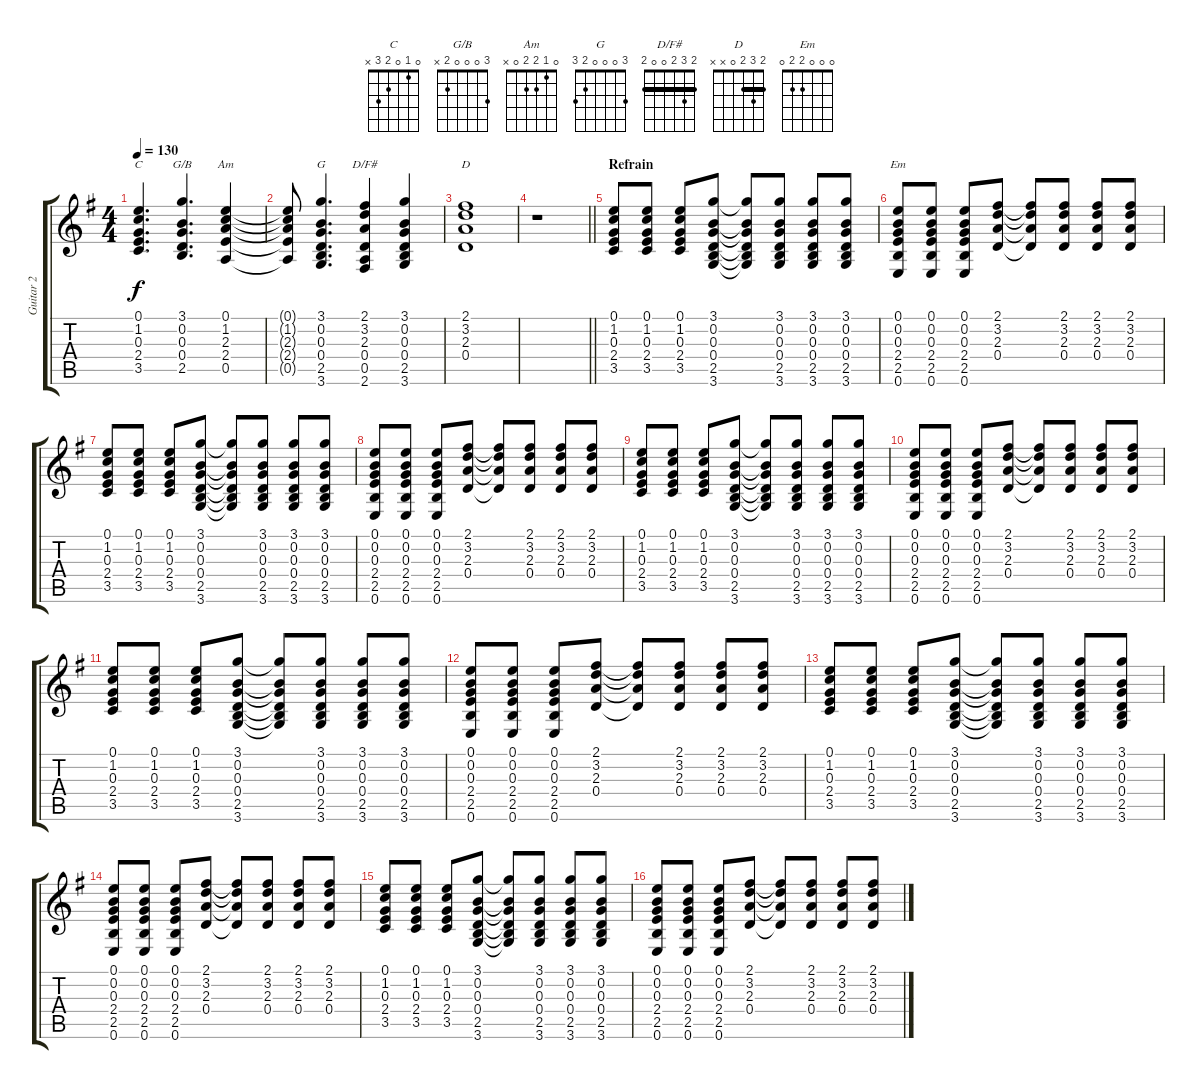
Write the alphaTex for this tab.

\track ("Guitar 2" "Guitar 2") {mute instrument acousticguitarsteel}
\staff {score tabs}
\tuning (E4 B3 G3 D3 A2 E2) {hide}
\chord ("C" 0 1 0 2 3 x)
\chord ("G/B" 3 0 0 0 2 x)
\chord ("Am" 0 1 2 2 0 x)
\chord ("G" 3 0 0 0 2 3)
\chord ("D/F#" 2 3 2 0 0 2) {barre 2}
\chord ("D" 2 3 2 0 x x) {barre 2}
\chord ("Em" 0 0 0 2 2 0)
\ts (4 4)
\tempo 130
\clef g2
\ks g
(0.1 1.2 0.3 2.4 3.5).4{d ch "C" dy f} (3.1 0.2 0.3 0.4 2.5).4{d ch "G/B"} (0.1 1.2 2.3 2.4 0.5).4{ch "Am"} |
(0.1{t} 1.2{t} 2.3{t} 2.4{t} 0.5{t}).8 (3.1 0.2 0.3 0.4 2.5 3.6).4{d ch "G"} (2.1 3.2 2.3 0.4 0.5 2.6).4{ch "D/F#"} (3.1 0.2 0.3 0.4 2.5 3.6).4 |
(2.1 3.2 2.3 0.4).1{ch "D"} |
\barLineRight lightlight
r.1 |
\section ("" "Refrain")
(0.1 1.2 0.3 2.4 3.5).8 (0.1 1.2 0.3 2.4 3.5).8 (0.1 1.2 0.3 2.4 3.5).8 (3.1 0.2 0.3 0.4 2.5 3.6).8 (3.1{t} 0.2{t} 0.3{t} 0.4{t} 2.5{t} 3.6{t}).8 (3.1 0.2 0.3 0.4 2.5 3.6).8 (3.1 0.2 0.3 0.4 2.5 3.6).8 (3.1 0.2 0.3 0.4 2.5 3.6).8 |
(0.1 0.2 0.3 2.4 2.5 0.6).8{ch "Em"} (0.1 0.2 0.3 2.4 2.5 0.6).8 (0.1 0.2 0.3 2.4 2.5 0.6).8 (2.1 3.2 2.3 0.4).8 (2.1{t} 3.2{t} 2.3{t} 0.4{t}).8 (2.1 3.2 2.3 0.4).8 (2.1 3.2 2.3 0.4).8 (2.1 3.2 2.3 0.4).8 |
(0.1 1.2 0.3 2.4 3.5).8 (0.1 1.2 0.3 2.4 3.5).8 (0.1 1.2 0.3 2.4 3.5).8 (3.1 0.2 0.3 0.4 2.5 3.6).8 (3.1{t} 0.2{t} 0.3{t} 0.4{t} 2.5{t} 3.6{t}).8 (3.1 0.2 0.3 0.4 2.5 3.6).8 (3.1 0.2 0.3 0.4 2.5 3.6).8 (3.1 0.2 0.3 0.4 2.5 3.6).8 |
(0.1 0.2 0.3 2.4 2.5 0.6).8 (0.1 0.2 0.3 2.4 2.5 0.6).8 (0.1 0.2 0.3 2.4 2.5 0.6).8 (2.1 3.2 2.3 0.4).8 (2.1{t} 3.2{t} 2.3{t} 0.4{t}).8 (2.1 3.2 2.3 0.4).8 (2.1 3.2 2.3 0.4).8 (2.1 3.2 2.3 0.4).8 |
(0.1 1.2 0.3 2.4 3.5).8 (0.1 1.2 0.3 2.4 3.5).8 (0.1 1.2 0.3 2.4 3.5).8 (3.1 0.2 0.3 0.4 2.5 3.6).8 (3.1{t} 0.2{t} 0.3{t} 0.4{t} 2.5{t} 3.6{t}).8 (3.1 0.2 0.3 0.4 2.5 3.6).8 (3.1 0.2 0.3 0.4 2.5 3.6).8 (3.1 0.2 0.3 0.4 2.5 3.6).8 |
(0.1 0.2 0.3 2.4 2.5 0.6).8 (0.1 0.2 0.3 2.4 2.5 0.6).8 (0.1 0.2 0.3 2.4 2.5 0.6).8 (2.1 3.2 2.3 0.4).8 (2.1{t} 3.2{t} 2.3{t} 0.4{t}).8 (2.1 3.2 2.3 0.4).8 (2.1 3.2 2.3 0.4).8 (2.1 3.2 2.3 0.4).8 |
(0.1 1.2 0.3 2.4 3.5).8 (0.1 1.2 0.3 2.4 3.5).8 (0.1 1.2 0.3 2.4 3.5).8 (3.1 0.2 0.3 0.4 2.5 3.6).8 (3.1{t} 0.2{t} 0.3{t} 0.4{t} 2.5{t} 3.6{t}).8 (3.1 0.2 0.3 0.4 2.5 3.6).8 (3.1 0.2 0.3 0.4 2.5 3.6).8 (3.1 0.2 0.3 0.4 2.5 3.6).8 |
(0.1 0.2 0.3 2.4 2.5 0.6).8 (0.1 0.2 0.3 2.4 2.5 0.6).8 (0.1 0.2 0.3 2.4 2.5 0.6).8 (2.1 3.2 2.3 0.4).8 (2.1{t} 3.2{t} 2.3{t} 0.4{t}).8 (2.1 3.2 2.3 0.4).8 (2.1 3.2 2.3 0.4).8 (2.1 3.2 2.3 0.4).8 |
(0.1 1.2 0.3 2.4 3.5).8 (0.1 1.2 0.3 2.4 3.5).8 (0.1 1.2 0.3 2.4 3.5).8 (3.1 0.2 0.3 0.4 2.5 3.6).8 (3.1{t} 0.2{t} 0.3{t} 0.4{t} 2.5{t} 3.6{t}).8 (3.1 0.2 0.3 0.4 2.5 3.6).8 (3.1 0.2 0.3 0.4 2.5 3.6).8 (3.1 0.2 0.3 0.4 2.5 3.6).8 |
(0.1 0.2 0.3 2.4 2.5 0.6).8 (0.1 0.2 0.3 2.4 2.5 0.6).8 (0.1 0.2 0.3 2.4 2.5 0.6).8 (2.1 3.2 2.3 0.4).8 (2.1{t} 3.2{t} 2.3{t} 0.4{t}).8 (2.1 3.2 2.3 0.4).8 (2.1 3.2 2.3 0.4).8 (2.1 3.2 2.3 0.4).8 |
(0.1 1.2 0.3 2.4 3.5).8 (0.1 1.2 0.3 2.4 3.5).8 (0.1 1.2 0.3 2.4 3.5).8 (3.1 0.2 0.3 0.4 2.5 3.6).8 (3.1{t} 0.2{t} 0.3{t} 0.4{t} 2.5{t} 3.6{t}).8 (3.1 0.2 0.3 0.4 2.5 3.6).8 (3.1 0.2 0.3 0.4 2.5 3.6).8 (3.1 0.2 0.3 0.4 2.5 3.6).8 |
(0.1 0.2 0.3 2.4 2.5 0.6).8 (0.1 0.2 0.3 2.4 2.5 0.6).8 (0.1 0.2 0.3 2.4 2.5 0.6).8 (2.1 3.2 2.3 0.4).8 (2.1{t} 3.2{t} 2.3{t} 0.4{t}).8 (2.1 3.2 2.3 0.4).8 (2.1 3.2 2.3 0.4).8 (2.1 3.2 2.3 0.4).8
